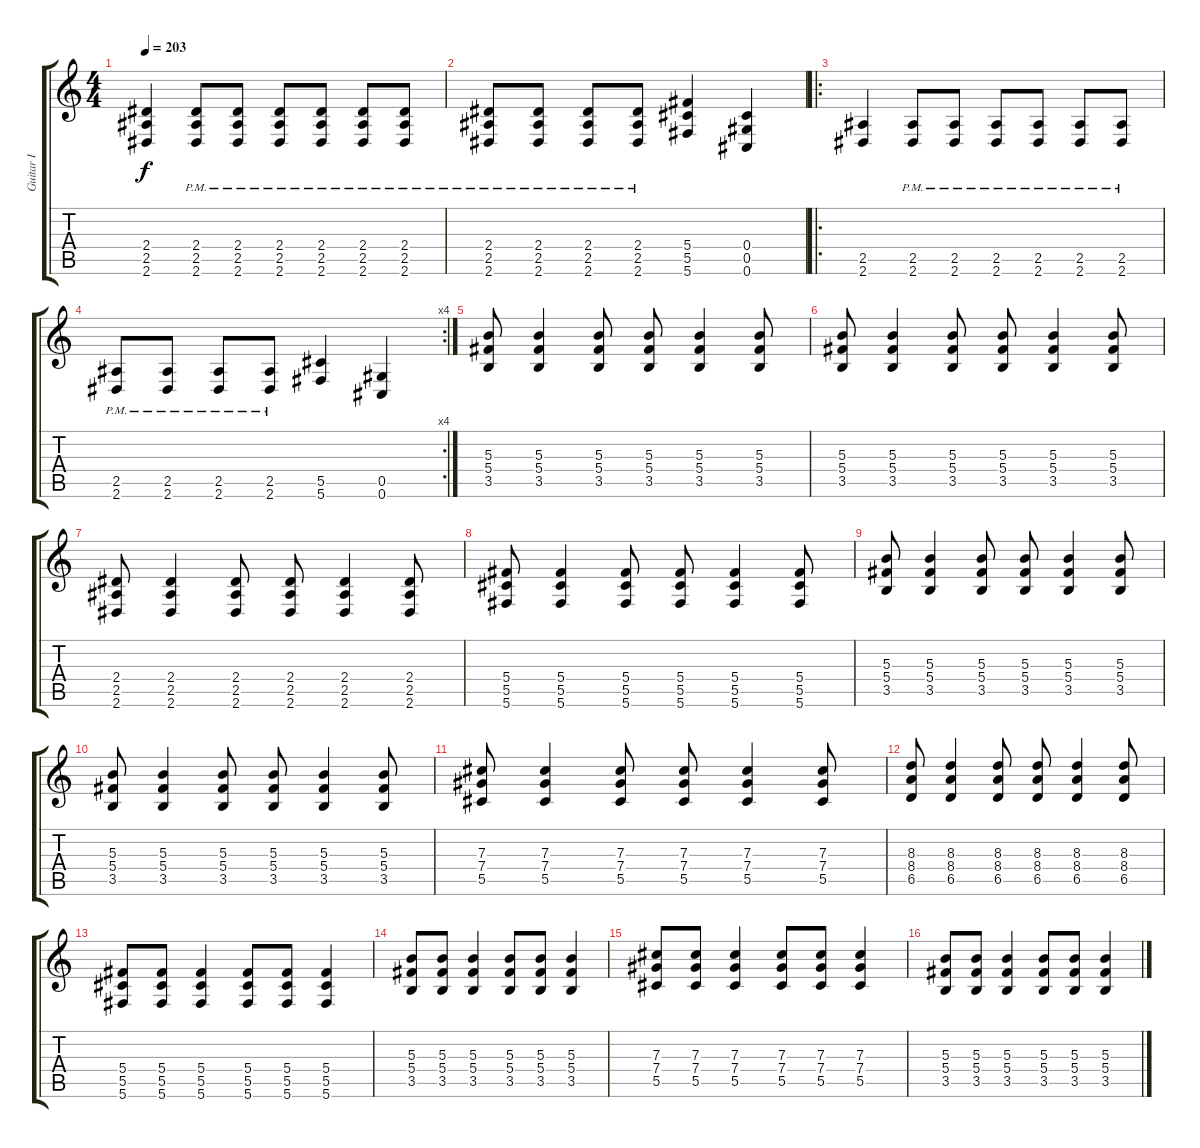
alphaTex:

\track ("Guitar I" "Guitar I") {instrument distortionguitar}
\staff {score tabs}
\tuning (Eb4 Bb3 Gb3 Db3 Ab2 Db2) {hide}
\ts (4 4)
\tempo 203
\clef g2
\ks c
(2.4 2.5 2.6).4{dy f} (2.4 2.5{pm} 2.6{pm}).8 (2.4 2.5{pm} 2.6{pm}).8 (2.4 2.5{pm} 2.6{pm}).8 (2.4 2.5{pm} 2.6{pm}).8 (2.4 2.5{pm} 2.6{pm}).8 (2.4 2.5{pm} 2.6{pm}).8 |
(2.4 2.5{pm} 2.6{pm}).8 (2.4 2.5{pm} 2.6{pm}).8 (2.4 2.5{pm} 2.6{pm}).8 (2.4 2.5{pm} 2.6{pm}).8 (5.4 5.5 5.6).4 (0.4 0.5 0.6).4 |
\ro
(2.5 2.6).4 (2.5{pm} 2.6{pm}).8 (2.5{pm} 2.6{pm}).8 (2.5{pm} 2.6{pm}).8 (2.5{pm} 2.6{pm}).8 (2.5{pm} 2.6{pm}).8 (2.5{pm} 2.6{pm}).8 |
\rc 4
(2.5{pm} 2.6{pm}).8 (2.5{pm} 2.6{pm}).8 (2.5{pm} 2.6{pm}).8 (2.5{pm} 2.6{pm}).8 (5.5 5.6).4 (0.5 0.6).4 |
(5.3 5.4 3.5).8 (5.3 5.4 3.5).4 (5.3 5.4 3.5).8 (5.3 5.4 3.5).8 (5.3 5.4 3.5).4 (5.3 5.4 3.5).8 |
(5.3 5.4 3.5).8 (5.3 5.4 3.5).4 (5.3 5.4 3.5).8 (5.3 5.4 3.5).8 (5.3 5.4 3.5).4 (5.3 5.4 3.5).8 |
(2.4 2.5 2.6).8 (2.4 2.5 2.6).4 (2.4 2.5 2.6).8 (2.4 2.5 2.6).8 (2.4 2.5 2.6).4 (2.4 2.5 2.6).8 |
(5.4 5.5 5.6).8 (5.4 5.5 5.6).4 (5.4 5.5 5.6).8 (5.4 5.5 5.6).8 (5.4 5.5 5.6).4 (5.4 5.5 5.6).8 |
(5.3 5.4 3.5).8 (5.3 5.4 3.5).4 (5.3 5.4 3.5).8 (5.3 5.4 3.5).8 (5.3 5.4 3.5).4 (5.3 5.4 3.5).8 |
(5.3 5.4 3.5).8 (5.3 5.4 3.5).4 (5.3 5.4 3.5).8 (5.3 5.4 3.5).8 (5.3 5.4 3.5).4 (5.3 5.4 3.5).8 |
(7.3 7.4 5.5).8 (7.3 7.4 5.5).4 (7.3 7.4 5.5).8 (7.3 7.4 5.5).8 (7.3 7.4 5.5).4 (7.3 7.4 5.5).8 |
(8.3 8.4 6.5).8 (8.3 8.4 6.5).4 (8.3 8.4 6.5).8 (8.3 8.4 6.5).8 (8.3 8.4 6.5).4 (8.3 8.4 6.5).8 |
(5.4 5.5 5.6).8 (5.4 5.5 5.6).8 (5.4 5.5 5.6).4 (5.4 5.5 5.6).8 (5.4 5.5 5.6).8 (5.4 5.5 5.6).4 |
(5.3 5.4 3.5).8 (5.3 5.4 3.5).8 (5.3 5.4 3.5).4 (5.3 5.4 3.5).8 (5.3 5.4 3.5).8 (5.3 5.4 3.5).4 |
(7.3 7.4 5.5).8 (7.3 7.4 5.5).8 (7.3 7.4 5.5).4 (7.3 7.4 5.5).8 (7.3 7.4 5.5).8 (7.3 7.4 5.5).4 |
(5.3 5.4 3.5).8 (5.3 5.4 3.5).8 (5.3 5.4 3.5).4 (5.3 5.4 3.5).8 (5.3 5.4 3.5).8 (5.3 5.4 3.5).4
